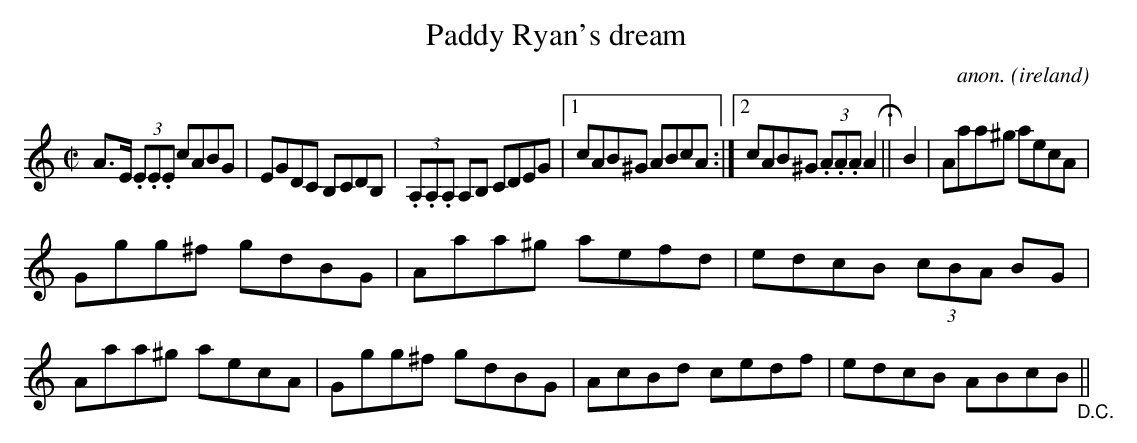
X:1
T:Paddy Ryan's dream
O:ireland
C:anon.
M:C|
L:1/8
K:Am
A>E (3.E.E.E cABG|EGDC B,CDB,|(3.A,.A,.A, A,B, CDEG|[1cAB^G ABcA:|[2cAB^G (3.A.A.A A2H||B2|Aaa^g aecA|
Ggg^f gdBG|Aaa^g ae= fd|edcB (3cBA BG|Aaa^g aecA|Ggg^f gdBG|AcBd cedf|edcB ABcB"_D.C."||
